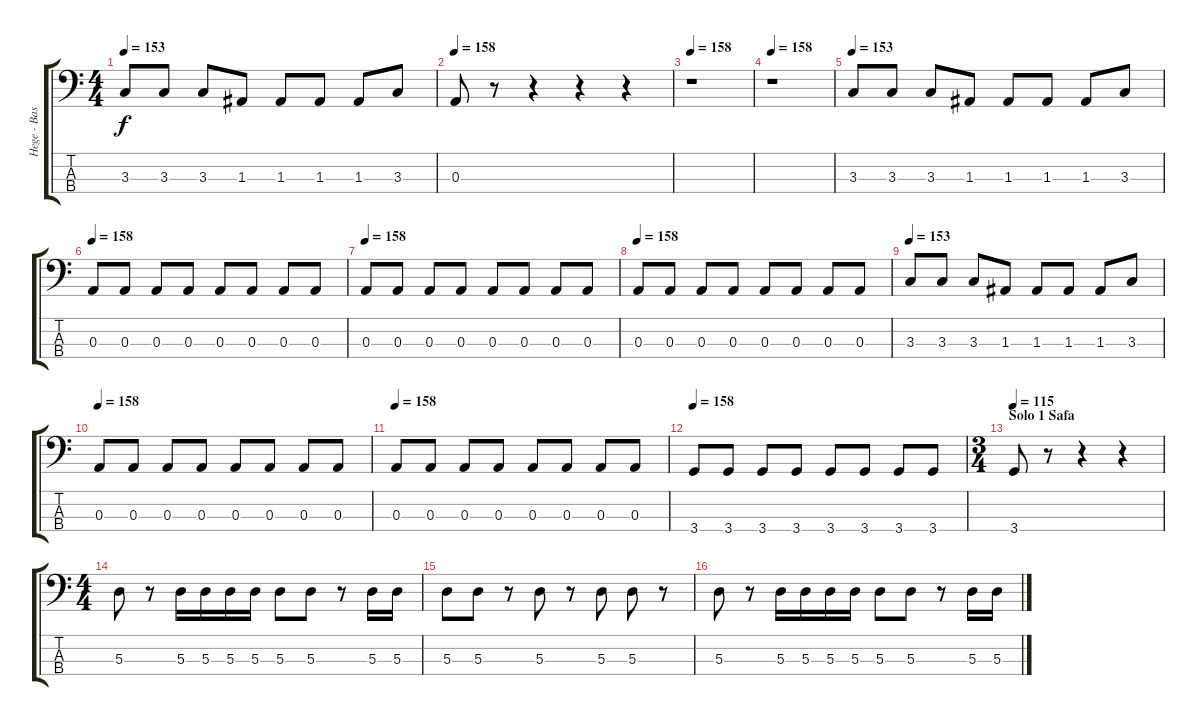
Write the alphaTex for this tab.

\track ("Hege - Bass" "Hege - Bas") {instrument electricbassfinger}
\staff {score tabs}
\tuning (G2 D2 A1 E1) {hide}
\ts (4 4)
\tempo 153
\clef f4
\ks c
3.3.8{dy f} 3.3.8 3.3.8 1.3.8 1.3.8 1.3.8 1.3.8 3.3.8 |
\tempo 158
0.3.8 r.8 r.4 r.4 r.4 |
\tempo 158
r.1 |
\tempo 158
r.1 |
\tempo 153
3.3.8 3.3.8 3.3.8 1.3.8 1.3.8 1.3.8 1.3.8 3.3.8 |
\tempo 158
0.3.8 0.3.8 0.3.8 0.3.8 0.3.8 0.3.8 0.3.8 0.3.8 |
\tempo 158
0.3.8 0.3.8 0.3.8 0.3.8 0.3.8 0.3.8 0.3.8 0.3.8 |
\tempo 158
0.3.8 0.3.8 0.3.8 0.3.8 0.3.8 0.3.8 0.3.8 0.3.8 |
\tempo 153
3.3.8 3.3.8 3.3.8 1.3.8 1.3.8 1.3.8 1.3.8 3.3.8 |
\tempo 158
0.3.8 0.3.8 0.3.8 0.3.8 0.3.8 0.3.8 0.3.8 0.3.8 |
\tempo 158
0.3.8 0.3.8 0.3.8 0.3.8 0.3.8 0.3.8 0.3.8 0.3.8 |
\tempo 158
3.4.8 3.4.8 3.4.8 3.4.8 3.4.8 3.4.8 3.4.8 3.4.8 |
\ts (3 4)
\section ("" "Solo 1 Safa")
\tempo 115
3.4.8 r.8 r.4 r.4 |
\ts (4 4)
5.3.8 r.8 5.3.16 5.3.16 5.3.16 5.3.16 5.3.8 5.3.8 r.8 5.3.16 5.3.16 |
5.3.8 5.3.8 r.8 5.3.8 r.8 5.3.8 5.3.8 r.8 |
5.3.8 r.8 5.3.16 5.3.16 5.3.16 5.3.16 5.3.8 5.3.8 r.8 5.3.16 5.3.16
